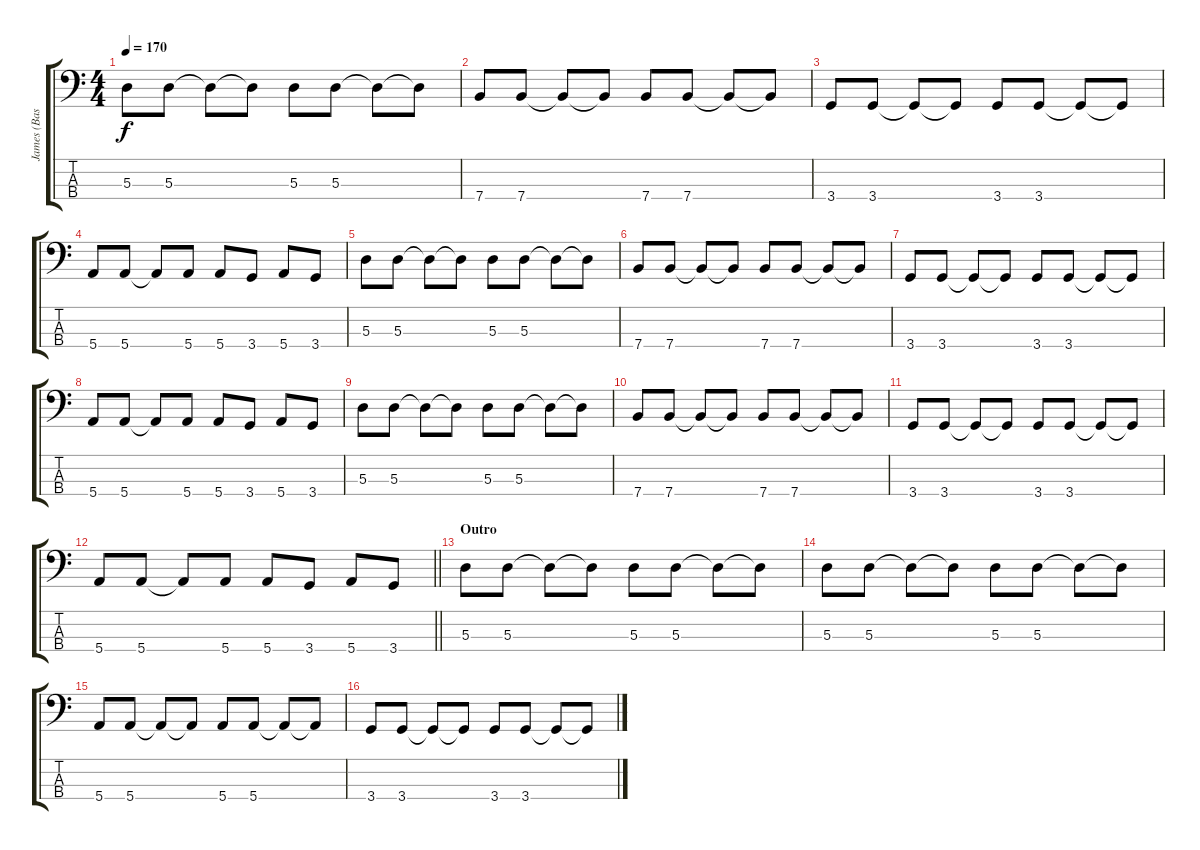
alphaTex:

\track ("James (Bass)" "James (Bas") {instrument electricbassfinger}
\staff {score tabs}
\tuning (G2 D2 A1 E1) {hide}
\ts (4 4)
\tempo 170
\clef f4
\ks c
5.3.8{dy f} 5.3.8 5.3{t}.8 5.3{t}.8 5.3.8 5.3.8 5.3{t}.8 5.3{t}.8 |
7.4.8 7.4.8 7.4{t}.8 7.4{t}.8 7.4.8 7.4.8 7.4{t}.8 7.4{t}.8 |
3.4.8 3.4.8 3.4{t}.8 3.4{t}.8 3.4.8 3.4.8 3.4{t}.8 3.4{t}.8 |
5.4.8 5.4.8 5.4{t}.8 5.4.8 5.4.8 3.4.8 5.4.8 3.4.8 |
5.3.8 5.3.8 5.3{t}.8 5.3{t}.8 5.3.8 5.3.8 5.3{t}.8 5.3{t}.8 |
7.4.8 7.4.8 7.4{t}.8 7.4{t}.8 7.4.8 7.4.8 7.4{t}.8 7.4{t}.8 |
3.4.8 3.4.8 3.4{t}.8 3.4{t}.8 3.4.8 3.4.8 3.4{t}.8 3.4{t}.8 |
5.4.8 5.4.8 5.4{t}.8 5.4.8 5.4.8 3.4.8 5.4.8 3.4.8 |
5.3.8 5.3.8 5.3{t}.8 5.3{t}.8 5.3.8 5.3.8 5.3{t}.8 5.3{t}.8 |
7.4.8 7.4.8 7.4{t}.8 7.4{t}.8 7.4.8 7.4.8 7.4{t}.8 7.4{t}.8 |
3.4.8 3.4.8 3.4{t}.8 3.4{t}.8 3.4.8 3.4.8 3.4{t}.8 3.4{t}.8 |
\barLineRight lightlight
5.4.8 5.4.8 5.4{t}.8 5.4.8 5.4.8 3.4.8 5.4.8 3.4.8 |
\section ("" "Outro")
5.3.8 5.3.8 5.3{t}.8 5.3{t}.8 5.3.8 5.3.8 5.3{t}.8 5.3{t}.8 |
5.3.8 5.3.8 5.3{t}.8 5.3{t}.8 5.3.8 5.3.8 5.3{t}.8 5.3{t}.8 |
5.4.8 5.4.8 5.4{t}.8 5.4{t}.8 5.4.8 5.4.8 5.4{t}.8 5.4{t}.8 |
3.4.8 3.4.8 3.4{t}.8 3.4{t}.8 3.4.8 3.4.8 3.4{t}.8 3.4{t}.8
